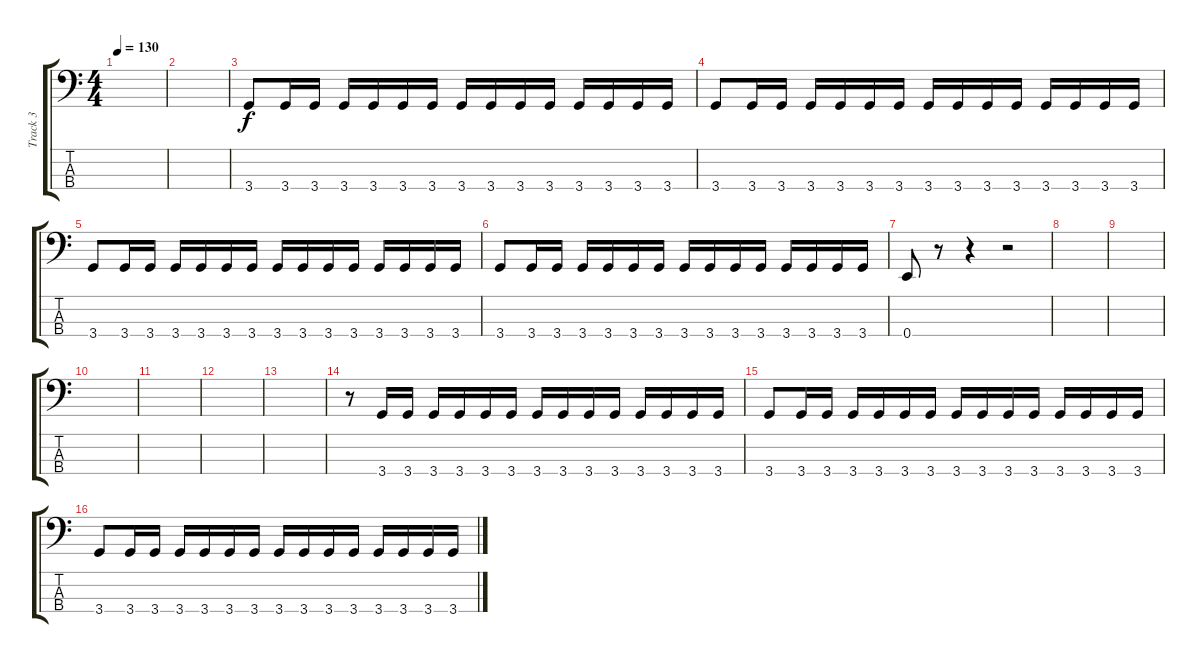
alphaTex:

\track ("Track 3" "Track 3") {instrument electricbassfinger}
\staff {score tabs}
\tuning (G2 D2 A1 E1) {hide}
\ts (4 4)
\tempo 130
\clef f4
\ks c
|
|
3.4.8 3.4.16 3.4.16 3.4.16 3.4.16 3.4.16 3.4.16 3.4.16 3.4.16 3.4.16 3.4.16 3.4.16 3.4.16 3.4.16 3.4.16 |
3.4.8 3.4.16 3.4.16 3.4.16 3.4.16 3.4.16 3.4.16 3.4.16 3.4.16 3.4.16 3.4.16 3.4.16 3.4.16 3.4.16 3.4.16 |
3.4.8 3.4.16 3.4.16 3.4.16 3.4.16 3.4.16 3.4.16 3.4.16 3.4.16 3.4.16 3.4.16 3.4.16 3.4.16 3.4.16 3.4.16 |
3.4.8 3.4.16 3.4.16 3.4.16 3.4.16 3.4.16 3.4.16 3.4.16 3.4.16 3.4.16 3.4.16 3.4.16 3.4.16 3.4.16 3.4.16 |
0.4.8 r.8 r.4 r.2 |
|
|
|
|
|
|
r.8 3.4.16 3.4.16 3.4.16 3.4.16 3.4.16 3.4.16 3.4.16 3.4.16 3.4.16 3.4.16 3.4.16 3.4.16 3.4.16 3.4.16 |
3.4.8 3.4.16 3.4.16 3.4.16 3.4.16 3.4.16 3.4.16 3.4.16 3.4.16 3.4.16 3.4.16 3.4.16 3.4.16 3.4.16 3.4.16 |
3.4.8 3.4.16 3.4.16 3.4.16 3.4.16 3.4.16 3.4.16 3.4.16 3.4.16 3.4.16 3.4.16 3.4.16 3.4.16 3.4.16 3.4.16
